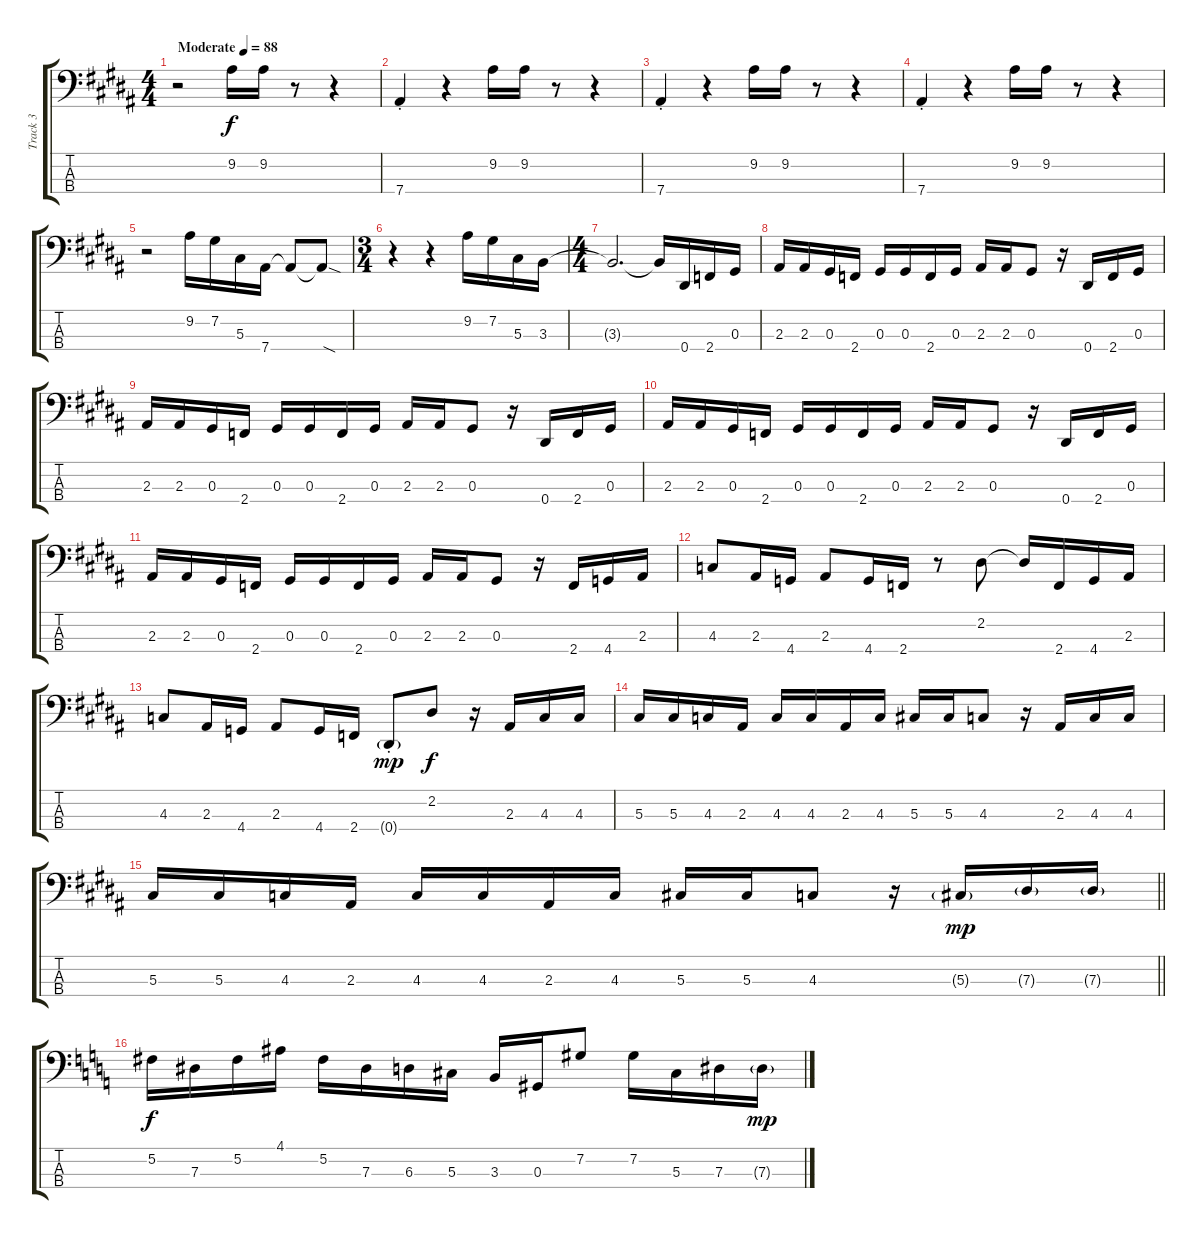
\track ("Track 3" "Track 3") {instrument electricbassfinger}
\staff {score tabs}
\tuning (Gb2 Db2 Ab1 Eb1) {hide}
\ts (4 4)
\tempo (88 "Moderate")
\clef f4
\ks b
r.2{dy f instrument electricbassfinger} 9.2.16 9.2.16 r.8 r.4 |
7.4{st}.4 r.4 9.2.16 9.2.16 r.8 r.4 |
7.4{st}.4 r.4 9.2.16 9.2.16 r.8 r.4 |
7.4{st}.4 r.4 9.2.16 9.2.16 r.8 r.4 |
r.2 9.2.16 7.2.16 5.3.16 7.4.16 7.4{t}.8 7.4{sod t}.8 |
\ts (3 4)
r.4 r.4 9.2.16 7.2.16 5.3.16 3.3.16 |
\ts (4 4)
3.3{t}.2{d} 3.3{t}.16 0.4.16 2.4.16 0.3.16 |
2.3.16 2.3.16 0.3.16 2.4.16 0.3.16 0.3.16 2.4.16 0.3.16 2.3.16 2.3.16 0.3.8 r.16 0.4.16 2.4.16 0.3.16 |
2.3.16 2.3.16 0.3.16 2.4.16 0.3.16 0.3.16 2.4.16 0.3.16 2.3.16 2.3.16 0.3.8 r.16 0.4.16 2.4.16 0.3.16 |
2.3.16 2.3.16 0.3.16 2.4.16 0.3.16 0.3.16 2.4.16 0.3.16 2.3.16 2.3.16 0.3.8 r.16 0.4.16 2.4.16 0.3.16 |
2.3.16 2.3.16 0.3.16 2.4.16 0.3.16 0.3.16 2.4.16 0.3.16 2.3.16 2.3.16 0.3.8 r.16 2.4.16 4.4.16 2.3.16 |
4.3.8 2.3.16 4.4.16 2.3.8 4.4.16 2.4.16 r.8 2.2.8 2.2{t}.16 2.4.16 4.4.16 2.3.16 |
4.3.8 2.3.16 4.4.16 2.3.8 4.4.16 2.4.16 0.4{g st}.8{dy mp} 2.2.8{dy f} r.16 2.3.16 4.3.16 4.3.16 |
5.3.16 5.3.16 4.3.16 2.3.16 4.3.16 4.3.16 2.3.16 4.3.16 5.3.16 5.3.16 4.3.8 r.16 2.3.16 4.3.16 4.3.16 |
\barLineRight lightlight
5.3.16 5.3.16 4.3.16 2.3.16 4.3.16 4.3.16 2.3.16 4.3.16 5.3.16 5.3.16 4.3.8 r.16 5.3{g}.16{dy mp} 7.3{g}.16 7.3{g}.16 |
\ks aminor
5.2.16{dy f} 7.3.16 5.2.16 4.1.16 5.2.16 7.3.16 6.3.16 5.3.16 3.3.16 0.3.16 7.2.8 7.2.16 5.3.16 7.3.16 7.3{g}.16{dy mp}
